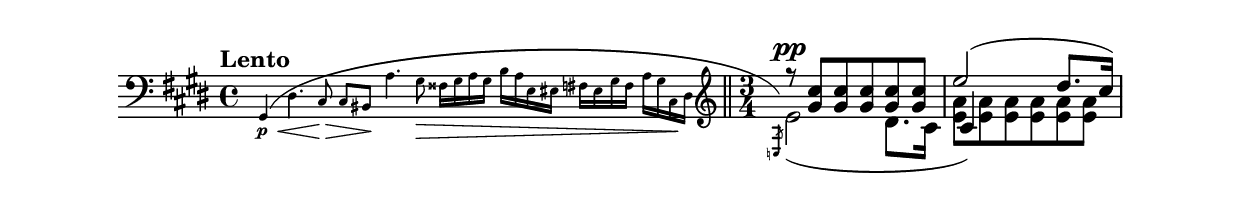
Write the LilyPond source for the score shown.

\version "2.15.30"
\include "indice.ily"
\new Staff  {
  %\time 4/4
  %\override Staff.TimeSignature #'Stencil = ##f
  \key cis \minor
  \clef bass
  \tempo "Lento"
  \cadenzaOn
  \new CueVoice \relative f {
    gis,4( \p \< dis'4. cis8 \> cis[ bis]\!
    a'4.
    gis8 \> fisis16[ gis a gis] b[ a e eis] fis[ eis gis fis]
    a[ gis cis, \! dis] \bar "||" 
    \time 3/4
    \cadenzaOff 
    \clef treble
    \override Flag  #'stroke-style = #"grace"
    \grace e8) 
    
  }
  
  << 
     \new Voice \relative f { s2. \voiceOne e''2( dis8.[ cis16] ) }
     \new Voice \relative f { \voiceOne r8 ^\pp <gis' cis>[ q q q q]
     \voiceTwo <e a>[ q q q q q] }
     \new Voice \relative f { \voiceTwo 
                              e'2(  dis8.[  cis16]
                               \voiceThree 
                               % should be stemDown
                               cis4) }
  >>
  
}